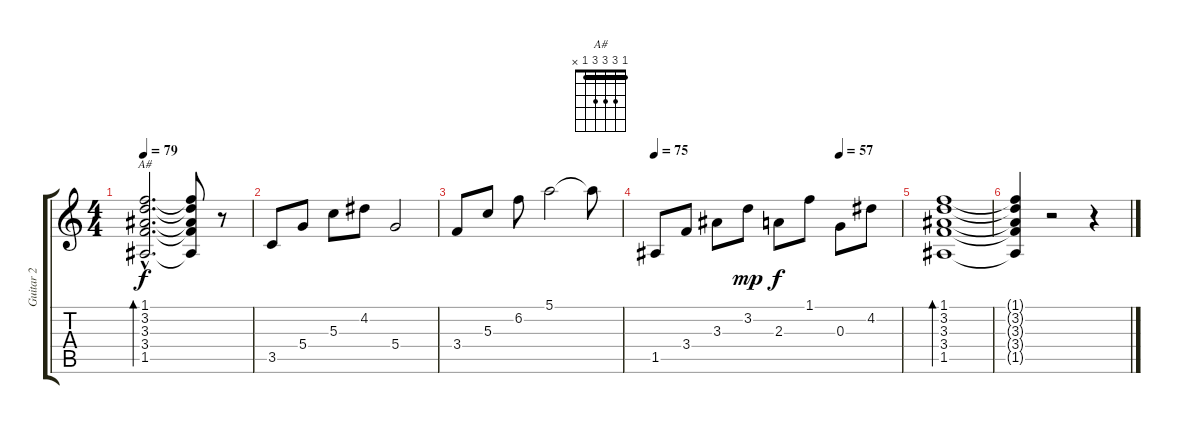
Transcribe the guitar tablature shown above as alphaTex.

\track ("Guitar 2" "Guitar 2") {instrument acousticguitarsteel}
\staff {score tabs}
\tuning (E4 B3 G3 D3 A2 E2) {hide}
\chord ("A#" 1 3 3 3 1 x) {barre 1}
\ts (4 4)
\tempo 79
\clef g2
\ks c
(1.1{hac} 3.2{hac} 3.3{hac} 3.4{hac} 1.5{hac}).2{d bd 240 ch "A#" dy f} (1.1{t} 3.2{t} 3.3{t} 3.4{t} 1.5{t}).8 r.8 |
3.5.8 5.4.8 5.3.8 4.2.8 5.4.2 |
3.4.8 5.3.8 6.2.8 5.1.2 5.1{t}.8 |
\tempo 75
\tempo (57 0.75)
1.5.8 3.4.8 3.3.8 3.2.8{dy mp} 2.3.8{dy f} 1.1.8 0.3.8 4.2.8 |
(1.1 3.2 3.3 3.4 1.5).1{bd 240} |
(1.1{t} 3.2{t} 3.3{t} 3.4{t} 1.5{t}).4 r.2 r.4
